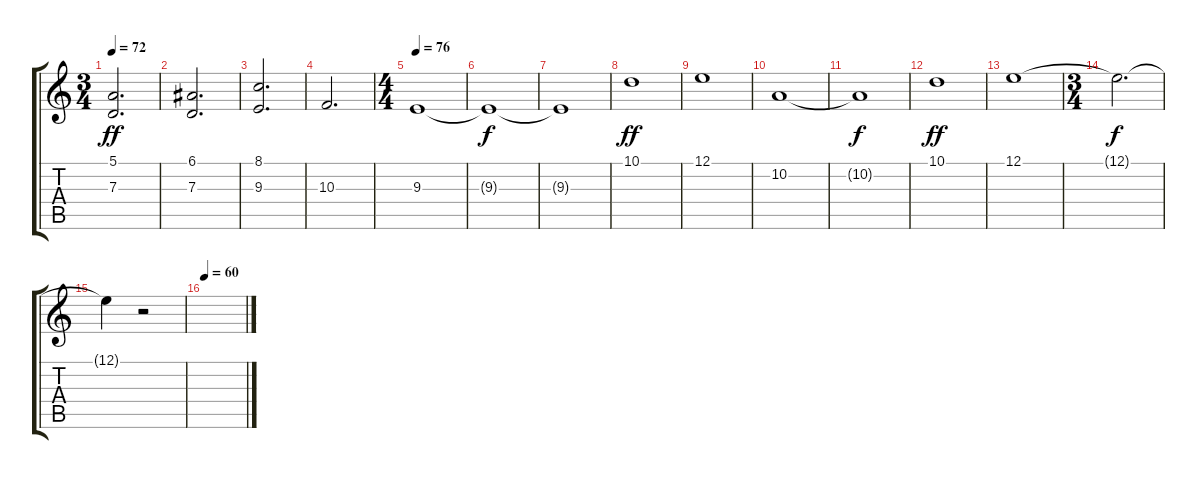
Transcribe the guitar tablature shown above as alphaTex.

\track "" {instrument synthvoice}
\staff {score tabs}
\tuning (E4 B3 G3 D3 A2 E2) {hide}
\ts (3 4)
\tempo 72
\clef g2
\ks c
(5.1 7.3).2{d dy ff} |
(6.1 7.3).2{d} |
(8.1 9.3).2{d} |
10.3.2{d} |
\ts (4 4)
\tempo 76
9.3.1 |
9.3{t}.1{dy f} |
9.3{t}.1 |
10.1.1{dy ff} |
12.1.1 |
10.2.1 |
10.2{t}.1{dy f} |
10.1.1{dy ff} |
12.1.1 |
\ts (3 4)
12.1{t}.2{d dy f} |
12.1{t}.4 r.2 |
\tempo 60
